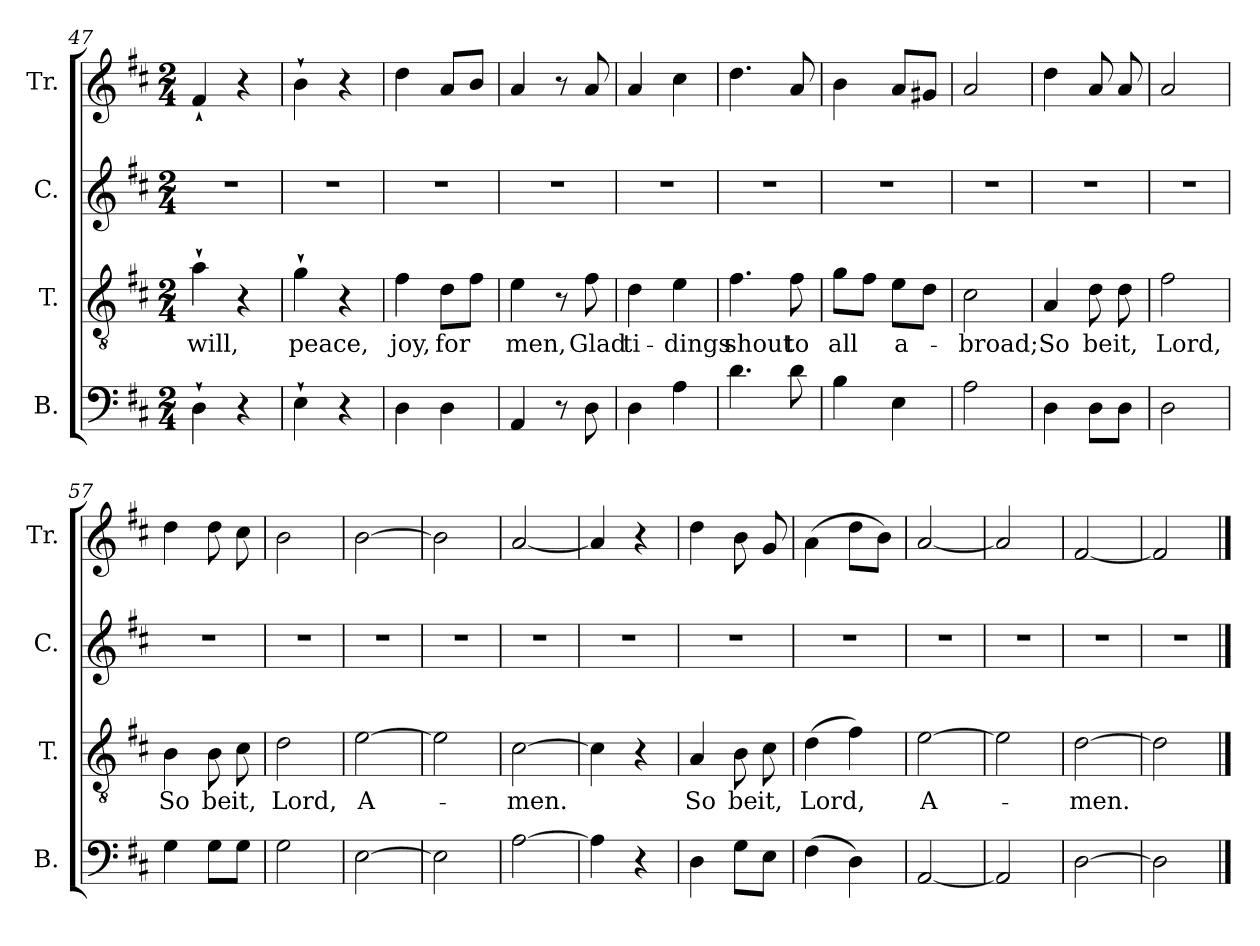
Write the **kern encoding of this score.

**kern	**kern	**text	**kern	**kern
*part4	*part3	*part3	*part2	*part1
*staff4	*staff3	*staff3	*staff2	*staff1
*I"B.	*I"T.	*	*I"C.	*I"Tr.
*I'B.	*I'T.	*	*I'C.	*I'Tr.
*clefF4	*clefGv2	*	*clefG2	*clefG2
*k[f#c#]	*k[f#c#]	*	*k[f#c#]	*k[f#c#]
*M2/4	*M2/4	*	*M2/4	*M2/4
=47	=47	=47	=47	=47
4D`\	4a`\	will,	2r	4f#`/
4r	4r	.	.	4r
!!LO:LB:g=z
=48	=48	=48	=48	=48
4E`\	4g`\	peace,	2r	4b`\
4r	4r	.	.	4r
=49	=49	=49	=49	=49
4D\	4f#\	joy,	2r	4dd\
4D\	8d\L	for	.	8a/L
.	8f#\J	.	.	8b/J
=50	=50	=50	=50	=50
4AA/	4e\	men,	2r	4a/
8r	8r	.	.	8r
8D\	8f#\	Glad	.	8a/
=51	=51	=51	=51	=51
4D\	4d\	ti-	2r	4a/
4A\	4e\	-dings	.	4cc#\
=52	=52	=52	=52	=52
4.d\	4.f#\	shout	2r	4.dd\
8d\	8f#\	to	.	8a/
=53	=53	=53	=53	=53
4B\	8g\L	all	2r	4b\
.	8f#\J	.	.	.
4E\	8e\L	a-	.	8a/L
.	8d\J	.	.	8g#X/J
=54	=54	=54	=54	=54
2A\	2c#\	-broad;	2r	2a/
=55	=55	=55	=55	=55
4D\	4A/	So	2r	4dd\
8D\L	8d\	be	.	8a/
8D\J	8d\	it,	.	8a/
=56	=56	=56	=56	=56
2D\	2f#\	Lord,	2r	2a/
=57	=57	=57	=57	=57
4G\	4B\	So	2r	4dd\
8G\L	8B\	be	.	8dd\
8G\J	8c#\	it,	.	8cc#\
=58	=58	=58	=58	=58
2G\	2d\	Lord,	2r	2b\
!!LO:LB:g=z
=59	=59	=59	=59	=59
[2E\	[2e\	A-	2r	[2b\
=60	=60	=60	=60	=60
2E\]	2e\]	.	2r	2b\]
=61	=61	=61	=61	=61
[2A\	[2c#\	-men.	2r	[2a/
=62	=62	=62	=62	=62
4A\]	4c#\]	.	2r	4a/]
4r	4r	.	.	4r
=63	=63	=63	=63	=63
4D\	4A/	So	2r	4dd\
8G\L	8B\	be	.	8b\
8E\J	8c#\	it,	.	8g/
=64	=64	=64	=64	=64
(4F#\	(4d\	Lord,	2r	(4a\
4D\)	4f#\)	.	.	8dd\L
.	.	.	.	8b\J)
=65	=65	=65	=65	=65
[2AA/	[2e\	A-	2r	[2a/
=66	=66	=66	=66	=66
2AA/]	2e\]	.	2r	2a/]
=67	=67	=67	=67	=67
[2D\	[2d\	-men.	2r	[2f#/
=68	=68	=68	=68	=68
2D\]	2d\]	.	2r	2f#/]
==	==	==	==	==
*-	*-	*-	*-	*-
